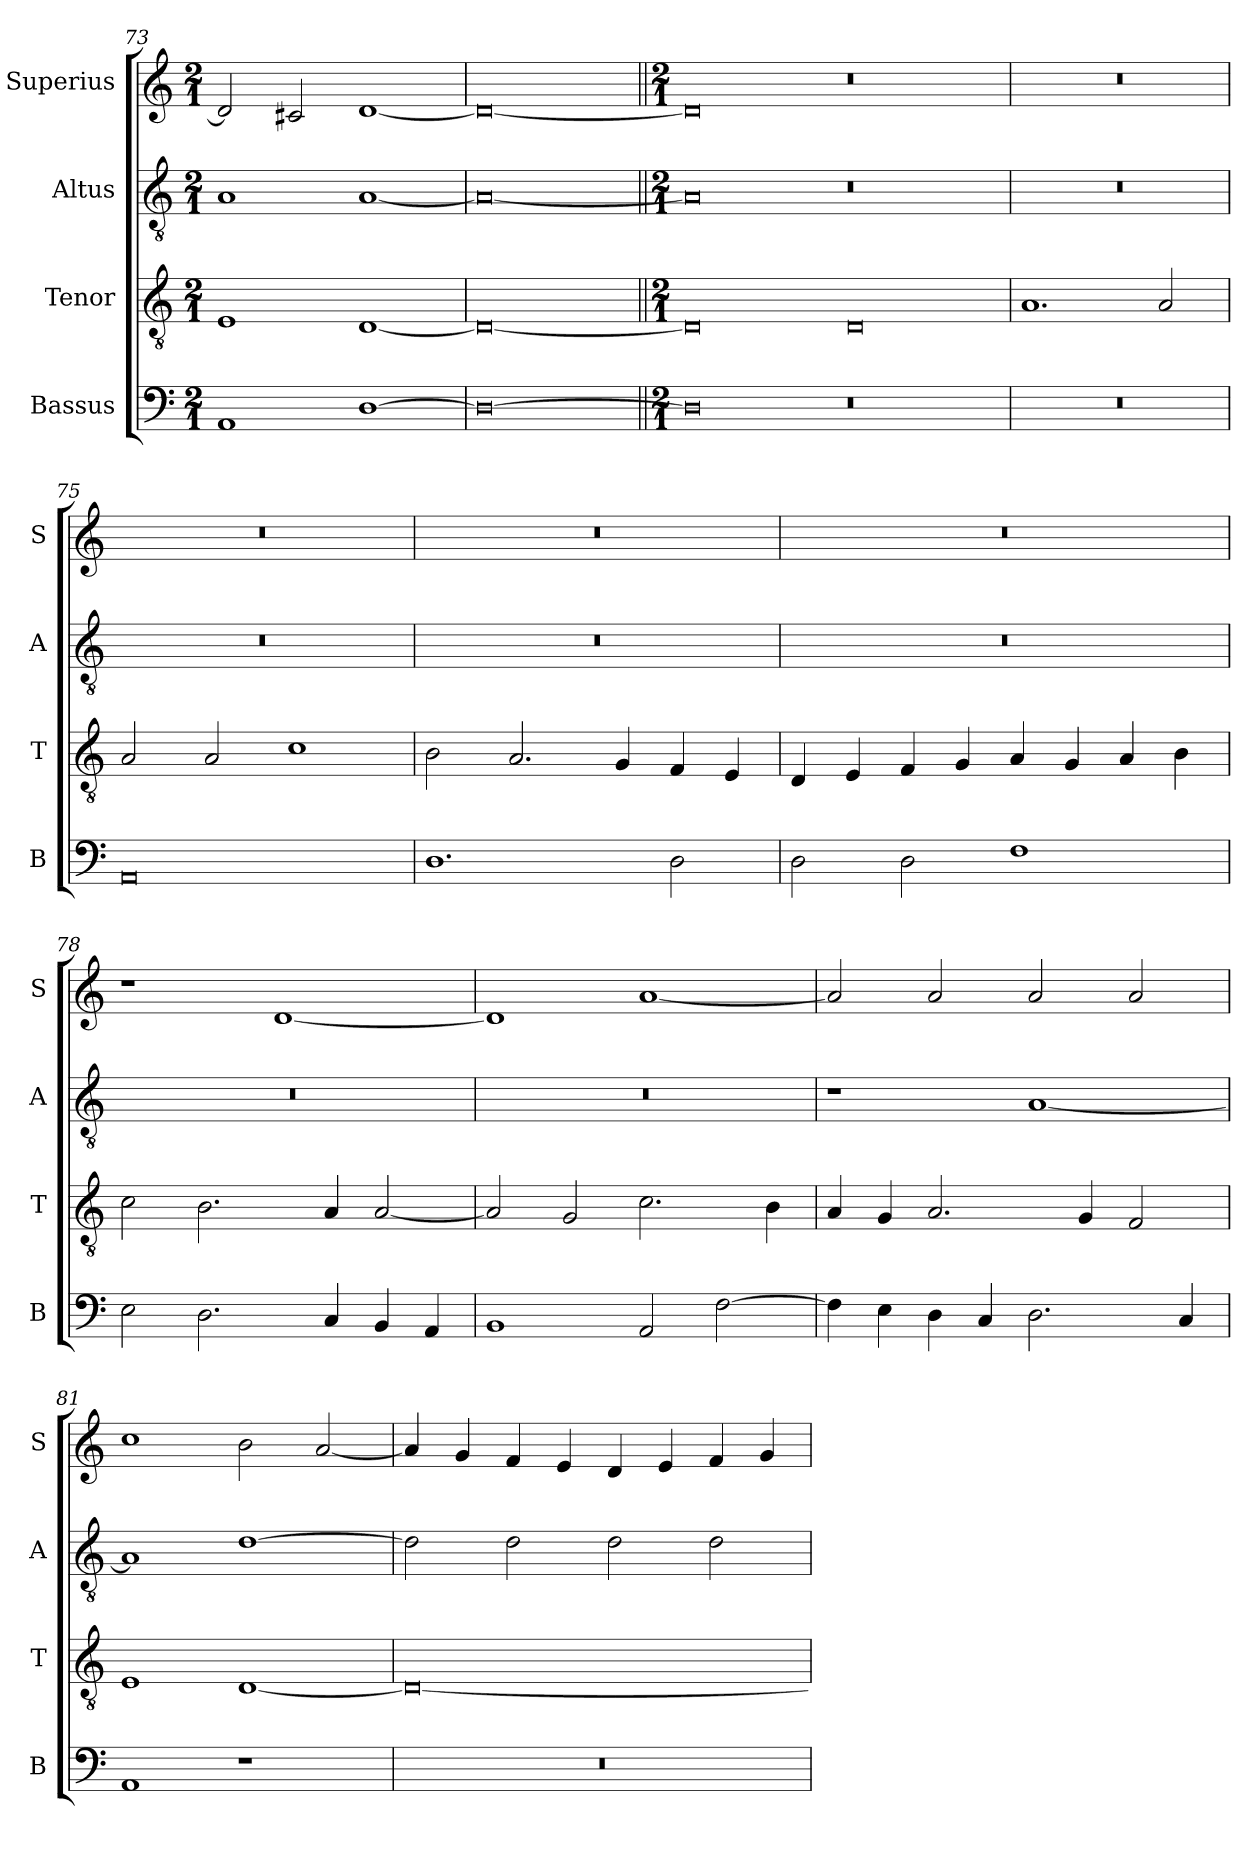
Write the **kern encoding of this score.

**kern	**kern	**kern	**kern
*part4	*part3	*part2	*part1
*staff4	*staff3	*staff2	*staff1
*I"Bassus	*I"Tenor	*I"Altus	*I"Superius
*I'B	*I'T	*I'A	*I'S
*clefF4	*clefGv2	*clefGv2	*clefG2
*k[]	*k[]	*k[]	*k[]
*C:	*C:	*C:	*C:
*M2/1	*M2/1	*M2/1	*M2/1
=73	=73	=73	=73
1AA	1E	1A	2d]
.	.	.	2c#X
[1D	[1D	[1A	[1d
=	=	=	=
0D_	0D_	0A_	0d_
=||	=||	=||	=||
*M2/1	*M2/1	*M2/1	*M2/1
0D]	0D]	0A]	0d]
0r	0D	0r	0r
=74	=74	=74	=74
0r	1.A	0r	0r
.	2A	.	.
=75	=75	=75	=75
0AA	2A	0r	0r
.	2A	.	.
.	1c	.	.
=76	=76	=76	=76
1.D	2B	0r	0r
.	2.A	.	.
.	4G	.	.
2D	4F	.	.
.	4E	.	.
=77	=77	=77	=77
2D	4D	0r	0r
.	4E	.	.
2D	4F	.	.
.	4G	.	.
1F	4A	.	.
.	4G	.	.
.	4A	.	.
.	4B	.	.
=78	=78	=78	=78
2E	2c	0r	1r
2.D	2.B	.	.
.	.	.	[1d
4C	4A	.	.
4BB	[2A	.	.
4AA	.	.	.
=79	=79	=79	=79
1BB	2A]	0r	1d]
.	2G	.	.
2AA	2.c	.	[1a
[2F	.	.	.
.	4B	.	.
=80	=80	=80	=80
4F]	4A	1r	2a]
4E	4G	.	.
4D	2.A	.	2a
4C	.	.	.
2.D	.	[1A	2a
.	4G	.	.
.	2F	.	2a
4C	.	.	.
=81	=81	=81	=81
1AA	1E	1A]	1cc
1r	[1D	[1d	2b
.	.	.	[2a
=82	=82	=82	=82
0r	0D_	2d]	4a]
.	.	.	4g
.	.	2d	4f
.	.	.	4e
.	.	2d	4d
.	.	.	4e
.	.	2d	4f
.	.	.	4g
=	=	=	=
*-	*-	*-	*-
